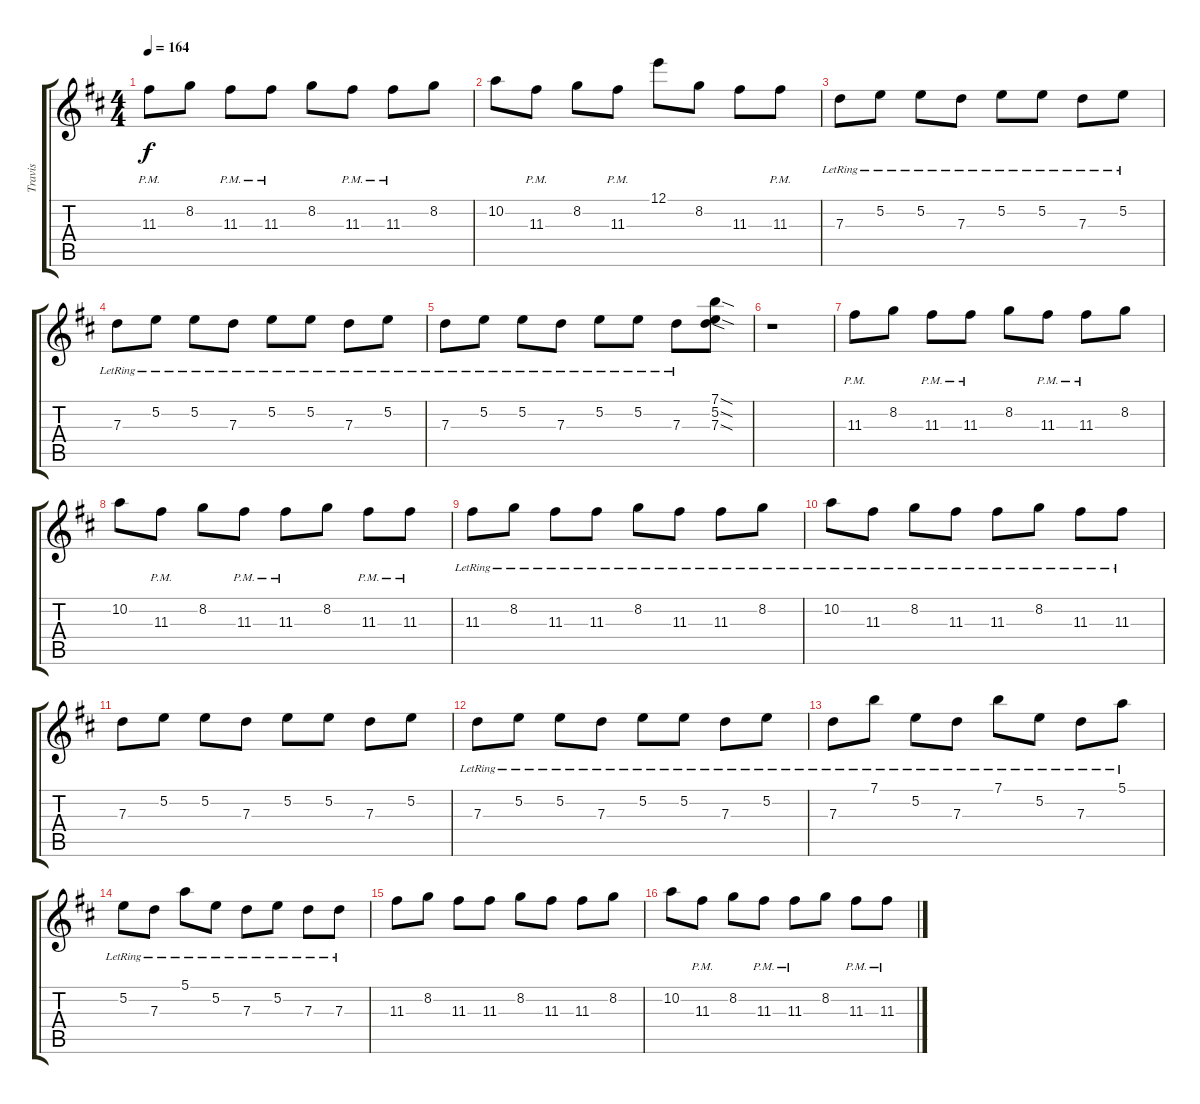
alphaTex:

\track ("Travis" "Travis") {instrument distortionguitar}
\staff {score tabs}
\tuning (E4 B3 G3 D3 A2 D2) {hide}
\ts (4 4)
\tempo 164
\clef g2
\ks d
11.3{pm}.8{dy f} 8.2.8 11.3{pm}.8 11.3{pm}.8 8.2.8 11.3{pm}.8 11.3{pm}.8 8.2.8 |
10.2.8 11.3{pm}.8 8.2.8 11.3{pm}.8 12.1.8 8.2.8 11.3.8 11.3{pm}.8 |
7.3{lr}.8 5.2{lr}.8 5.2{lr}.8 7.3{lr}.8 5.2{lr}.8 5.2{lr}.8 7.3{lr}.8 5.2{lr}.8 |
7.3{lr}.8 5.2{lr}.8 5.2{lr}.8 7.3{lr}.8 5.2{lr}.8 5.2{lr}.8 7.3{lr}.8 5.2{lr}.8 |
7.3{lr}.8 5.2{lr}.8 5.2{lr}.8 7.3{lr}.8 5.2{lr}.8 5.2{lr}.8 7.3{lr}.8 (7.1{sod} 5.2{sod} 7.3{sod}).8 |
r.1 |
11.3{pm}.8 8.2.8 11.3{pm}.8 11.3{pm}.8 8.2.8 11.3{pm}.8 11.3{pm}.8 8.2.8 |
10.2.8 11.3{pm}.8 8.2.8 11.3{pm}.8 11.3{pm}.8 8.2.8 11.3{pm}.8 11.3{pm}.8 |
11.3{lr}.8 8.2{lr}.8 11.3{lr}.8 11.3{lr}.8 8.2{lr}.8 11.3{lr}.8 11.3{lr}.8 8.2{lr}.8 |
10.2{lr}.8 11.3{lr}.8 8.2{lr}.8 11.3{lr}.8 11.3{lr}.8 8.2{lr}.8 11.3{lr}.8 11.3{lr}.8 |
7.3.8 5.2.8 5.2.8 7.3.8 5.2.8 5.2.8 7.3.8 5.2.8 |
7.3{lr}.8 5.2{lr}.8 5.2{lr}.8 7.3{lr}.8 5.2{lr}.8 5.2{lr}.8 7.3{lr}.8 5.2{lr}.8 |
7.3{lr}.8 7.1{lr}.8 5.2{lr}.8 7.3{lr}.8 7.1{lr}.8 5.2{lr}.8 7.3{lr}.8 5.1{lr}.8 |
5.2{lr}.8 7.3{lr}.8 5.1{lr}.8 5.2{lr}.8 7.3{lr}.8 5.2{lr}.8 7.3{lr}.8 7.3{lr}.8 |
11.3.8 8.2.8 11.3.8 11.3.8 8.2.8 11.3.8 11.3.8 8.2.8 |
10.2.8 11.3{pm}.8 8.2.8 11.3{pm}.8 11.3{pm}.8 8.2.8 11.3{pm}.8 11.3{pm}.8
